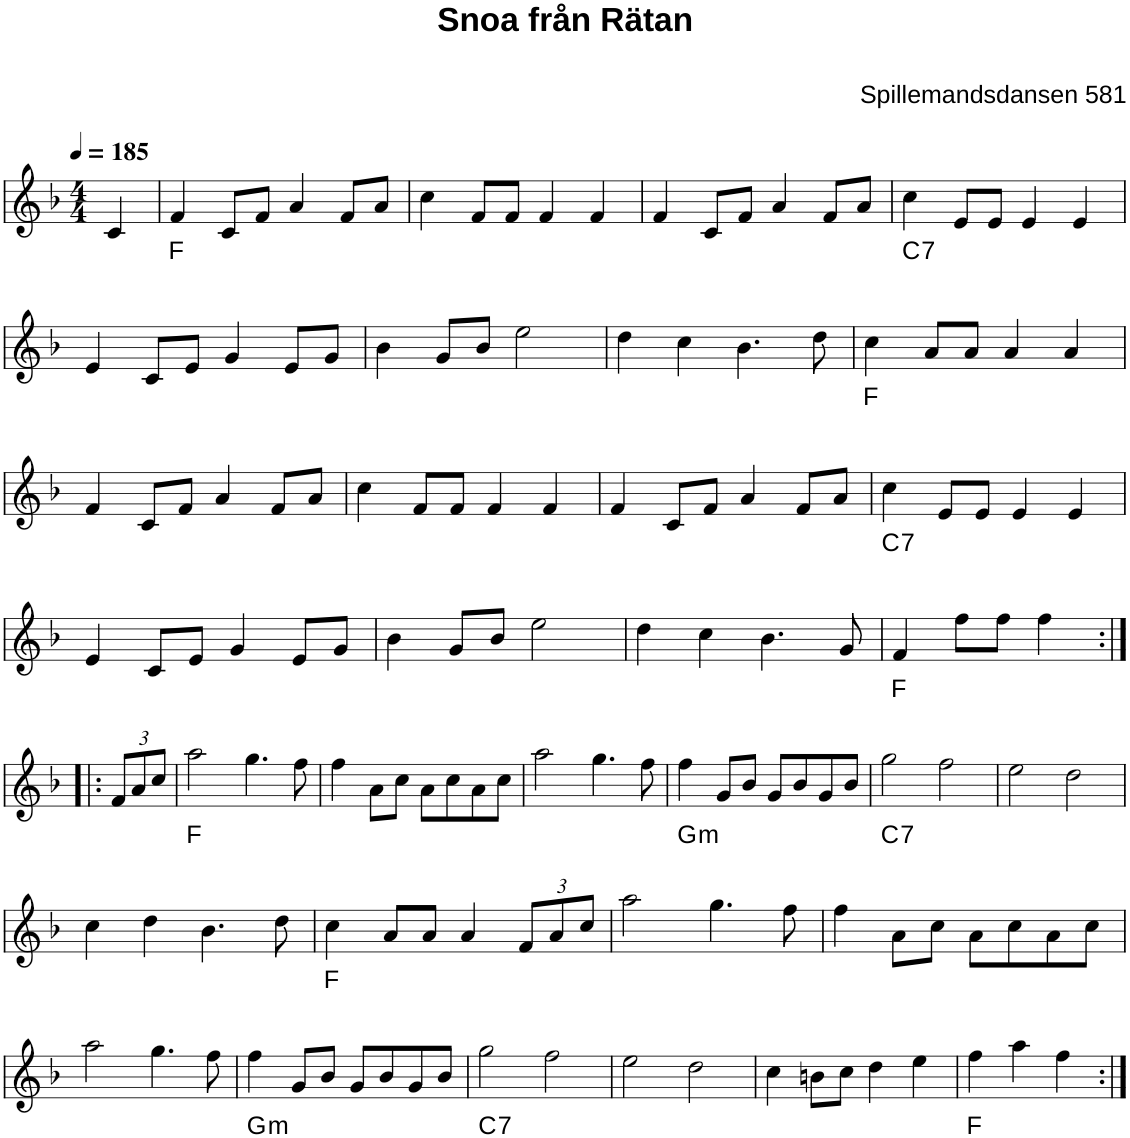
**kern	**harte
*part1	*part1
*staff1	*
*I"Piano	*
*I'Pno.	*
*clefG2	*
*k[b-]	*
*M4/4	*
*MM185	*
=1	=1
4c/	.
=2	=2
4f/	F:maj
8c/L	.
8f/J	.
4a/	.
8f/L	.
8a/J	.
=3	=3
4cc\	.
8f/L	.
8f/J	.
4f/	.
4f/	.
=4	=4
4f/	.
8c/L	.
8f/J	.
4a/	.
8f/L	.
8a/J	.
=5	=5
!	!LO:H:kt=7
4cc\	C:7
8e/L	.
8e/J	.
4e/	.
4e/	.
!!LO:LB:g=z
=6	=6
4e/	.
8c/L	.
8e/J	.
4g/	.
8e/L	.
8g/J	.
=7	=7
4b-\	.
8g/L	.
8b-/J	.
2ee\	.
=8	=8
4dd\	.
4cc\	.
4.b-\	.
8dd\	.
=9	=9
4cc\	F:maj
8a/L	.
8a/J	.
4a/	.
4a/	.
!!LO:LB:g=z
=10	=10
4f/	.
8c/L	.
8f/J	.
4a/	.
8f/L	.
8a/J	.
=11	=11
4cc\	.
8f/L	.
8f/J	.
4f/	.
4f/	.
=12	=12
4f/	.
8c/L	.
8f/J	.
4a/	.
8f/L	.
8a/J	.
=13	=13
!	!LO:H:kt=7
4cc\	C:7
8e/L	.
8e/J	.
4e/	.
4e/	.
!!LO:LB:g=z
=14	=14
4e/	.
8c/L	.
8e/J	.
4g/	.
8e/L	.
8g/J	.
=15	=15
4b-\	.
8g/L	.
8b-/J	.
2ee\	.
=16	=16
4dd\	.
4cc\	.
4.b-\	.
8g/	.
=17	=17
4f/	F:maj
8ff\L	.
8ff\J	.
4ff\	.
!!LO:LB:g=z
=18:|!|:	=18:|!|:
*Xbrackettup	*
12f/L	.
12a/	.
12cc/J	.
=19	=19
2aa\	F:maj
4.gg\	.
8ff\	.
=20	=20
4ff\	.
8a\L	.
8cc\J	.
8a\L	.
8cc\	.
8a\	.
8cc\J	.
=21	=21
2aa\	.
4.gg\	.
8ff\	.
=22	=22
!	!LO:H:kt=m
4ff\	G:min
8g/L	.
8b-/J	.
8g/L	.
8b-/	.
8g/	.
8b-/J	.
=23	=23
!	!LO:H:kt=7
2gg\	C:7
2ff\	.
=24	=24
2ee\	.
2dd\	.
!!LO:LB:g=z
=25	=25
4cc\	.
4dd\	.
4.b-\	.
8dd\	.
=26	=26
4cc\	F:maj
8a/L	.
8a/J	.
4a/	.
12f/L	.
12a/	.
12cc/J	.
=27	=27
2aa\	.
4.gg\	.
8ff\	.
=28	=28
4ff\	.
8a\L	.
8cc\J	.
8a\L	.
8cc\	.
8a\	.
8cc\J	.
!!LO:LB:g=z
=29	=29
2aa\	.
4.gg\	.
8ff\	.
=30	=30
!	!LO:H:kt=m
4ff\	G:min
8g/L	.
8b-/J	.
8g/L	.
8b-/	.
8g/	.
8b-/J	.
=31	=31
!	!LO:H:kt=7
2gg\	C:7
2ff\	.
=32	=32
2ee\	.
2dd\	.
=33	=33
4cc\	.
8bn\L	.
8cc\J	.
4dd\	.
4ee\	.
=34	=34
4ff\	F:maj
4aa\	.
4ff\	.
=:|!	=:|!
*-	*-
